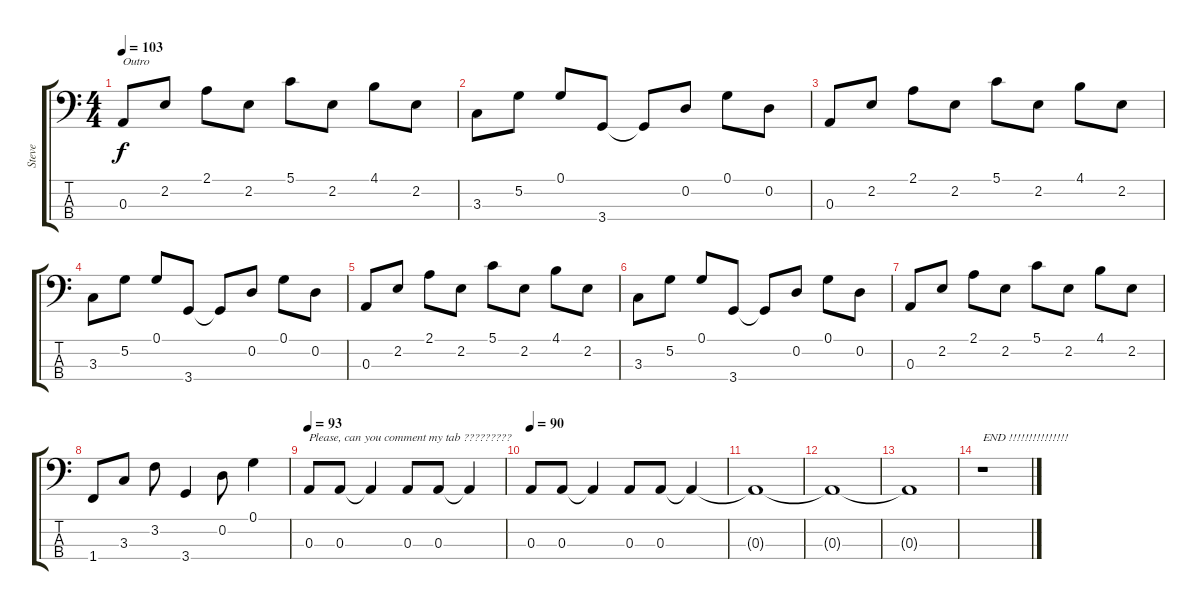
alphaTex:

\track ("Steve" "Steve") {instrument electricbassfinger}
\staff {score tabs}
\tuning (G2 D2 A1 E1) {hide}
\ts (4 4)
\tempo 103
\clef f4
\ks c
0.3.8{txt "Outro" dy f volume 10} 2.2.8 2.1.8 2.2.8 5.1.8 2.2.8 4.1.8 2.2.8 |
3.3.8 5.2.8 0.1.8 3.4.8 3.4{t}.8 0.2.8 0.1.8 0.2.8 |
0.3.8 2.2.8 2.1.8 2.2.8 5.1.8 2.2.8 4.1.8 2.2.8 |
3.3.8 5.2.8 0.1.8 3.4.8 3.4{t}.8 0.2.8 0.1.8 0.2.8 |
0.3.8 2.2.8 2.1.8 2.2.8 5.1.8 2.2.8 4.1.8 2.2.8 |
3.3.8 5.2.8 0.1.8 3.4.8 3.4{t}.8 0.2.8 0.1.8 0.2.8 |
0.3.8 2.2.8 2.1.8 2.2.8 5.1.8 2.2.8 4.1.8 2.2.8 |
1.4.8 3.3.8 3.2.8 3.4.4 0.2.8 0.1.4 |
\tempo 93
0.3.8{txt "Please, can you comment my tab ?????????"} 0.3.8 0.3{t}.4 0.3.8 0.3.8 0.3{t}.4 |
\tempo 90
0.3.8 0.3.8 0.3{t}.4 0.3.8 0.3.8 0.3{t}.4 |
0.3{t}.1 |
0.3{t}.1 |
0.3{t}.1 |
r.1{txt "END !!!!!!!!!!!!!!!"}
